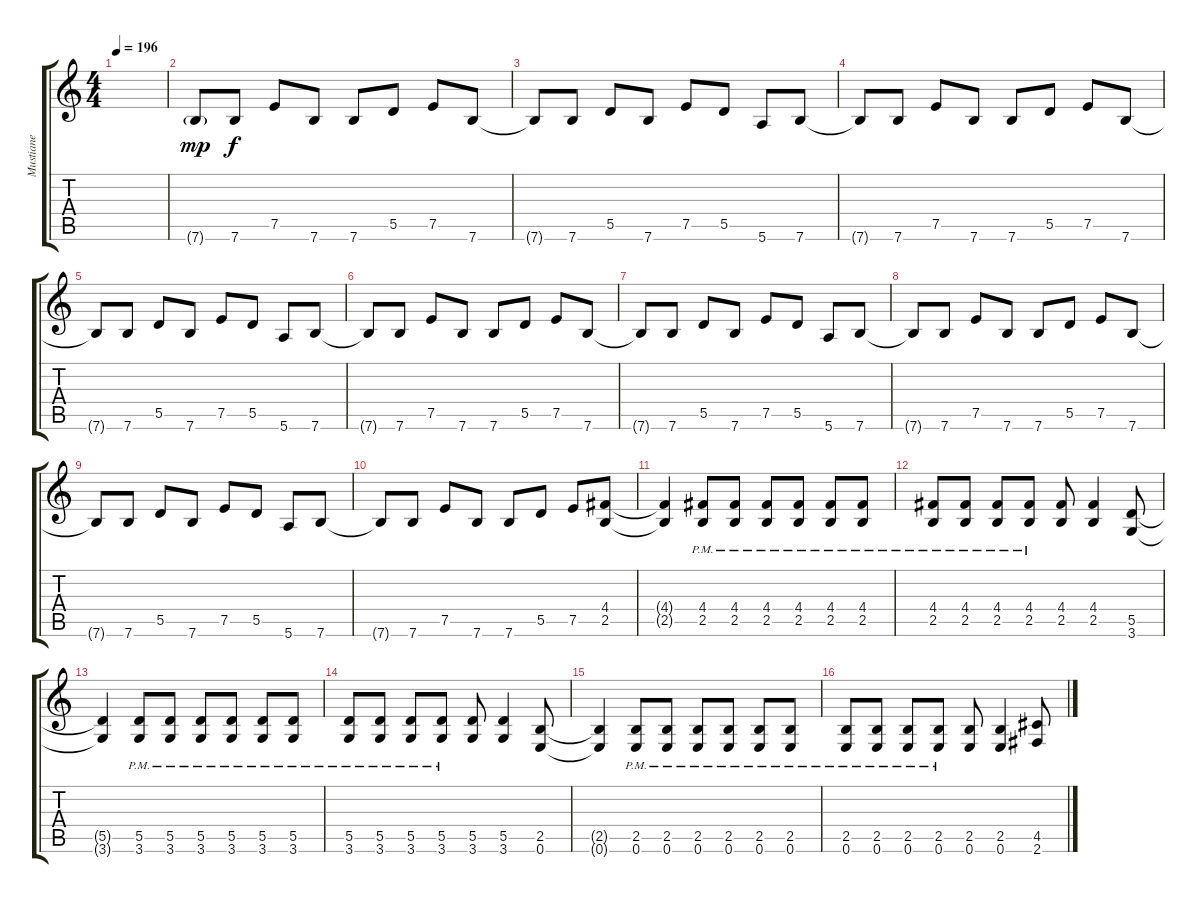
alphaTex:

\track ("Mustiane" "Mustiane") {instrument distortionguitar}
\staff {score tabs}
\tuning (E4 B3 G3 D3 A2 E2) {hide}
\ts (4 4)
\tempo 196
\clef g2
\ks c
|
7.6{g}.8{dy mp} 7.6.8{dy f} 7.5.8 7.6.8 7.6.8 5.5.8 7.5.8 7.6.8 |
7.6{t}.8 7.6.8 5.5.8 7.6.8 7.5.8 5.5.8 5.6.8 7.6.8 |
7.6{t}.8 7.6.8 7.5.8 7.6.8 7.6.8 5.5.8 7.5.8 7.6.8 |
7.6{t}.8 7.6.8 5.5.8 7.6.8 7.5.8 5.5.8 5.6.8 7.6.8 |
7.6{t}.8 7.6.8 7.5.8 7.6.8 7.6.8 5.5.8 7.5.8 7.6.8 |
7.6{t}.8 7.6.8 5.5.8 7.6.8 7.5.8 5.5.8 5.6.8 7.6.8 |
7.6{t}.8 7.6.8 7.5.8 7.6.8 7.6.8 5.5.8 7.5.8 7.6.8 |
7.6{t}.8 7.6.8 5.5.8 7.6.8 7.5.8 5.5.8 5.6.8 7.6.8 |
7.6{t}.8 7.6.8 7.5.8 7.6.8 7.6.8 5.5.8 7.5.8 (4.4 2.5).8 |
(4.4{t} 2.5{t}).4 (4.4{pm} 2.5{pm}).8 (4.4{pm} 2.5{pm}).8 (4.4{pm} 2.5{pm}).8 (4.4{pm} 2.5{pm}).8 (4.4{pm} 2.5{pm}).8 (4.4{pm} 2.5{pm}).8 |
(4.4{pm} 2.5{pm}).8 (4.4{pm} 2.5{pm}).8 (4.4{pm} 2.5{pm}).8 (4.4{pm} 2.5{pm}).8 (4.4 2.5).8 (4.4 2.5).4 (5.5 3.6).8 |
(5.5{t} 3.6{t}).4 (5.5{pm} 3.6{pm}).8 (5.5{pm} 3.6{pm}).8 (5.5{pm} 3.6{pm}).8 (5.5{pm} 3.6{pm}).8 (5.5{pm} 3.6{pm}).8 (5.5{pm} 3.6{pm}).8 |
(5.5{pm} 3.6{pm}).8 (5.5{pm} 3.6{pm}).8 (5.5{pm} 3.6{pm}).8 (5.5{pm} 3.6{pm}).8 (5.5 3.6).8 (5.5 3.6).4 (2.5 0.6).8 |
(2.5{t} 0.6{t}).4 (2.5{pm} 0.6{pm}).8 (2.5{pm} 0.6{pm}).8 (2.5{pm} 0.6{pm}).8 (2.5{pm} 0.6{pm}).8 (2.5{pm} 0.6{pm}).8 (2.5{pm} 0.6{pm}).8 |
(2.5{pm} 0.6{pm}).8 (2.5{pm} 0.6{pm}).8 (2.5{pm} 0.6{pm}).8 (2.5{pm} 0.6{pm}).8 (2.5 0.6).8 (2.5 0.6).4 (4.5 2.6).8
